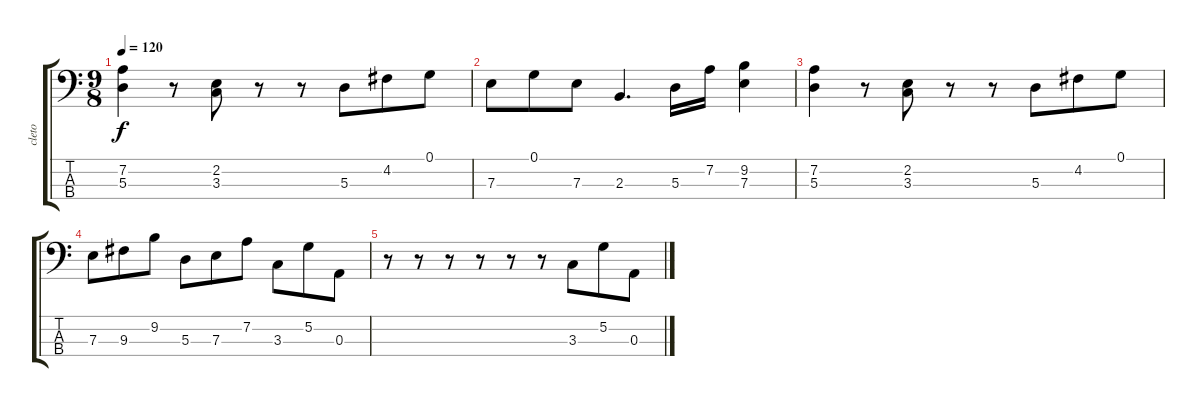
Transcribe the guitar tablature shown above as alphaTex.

\track ("cleto" "cleto") {instrument electricbassfinger}
\staff {score tabs}
\tuning (G2 D2 A1 E1) {hide}
\ts (9 8)
\tempo 120
\clef f4
\ks c
(7.2 5.3).4{dy f} r.8 (2.2 3.3).8 r.8 r.8 5.3.8 4.2.8 0.1.8 |
7.3.8 0.1.8 7.3.8 2.3.4{d} 5.3.16 7.2.16 (9.2 7.3).4 |
(7.2 5.3).4 r.8 (2.2 3.3).8 r.8 r.8 5.3.8 4.2.8 0.1.8 |
7.3.8 9.3.8 9.2.8 5.3.8 7.3.8 7.2.8 3.3.8 5.2.8 0.3.8 |
r.8 r.8 r.8 r.8 r.8 r.8 3.3.8 5.2.8 0.3.8
